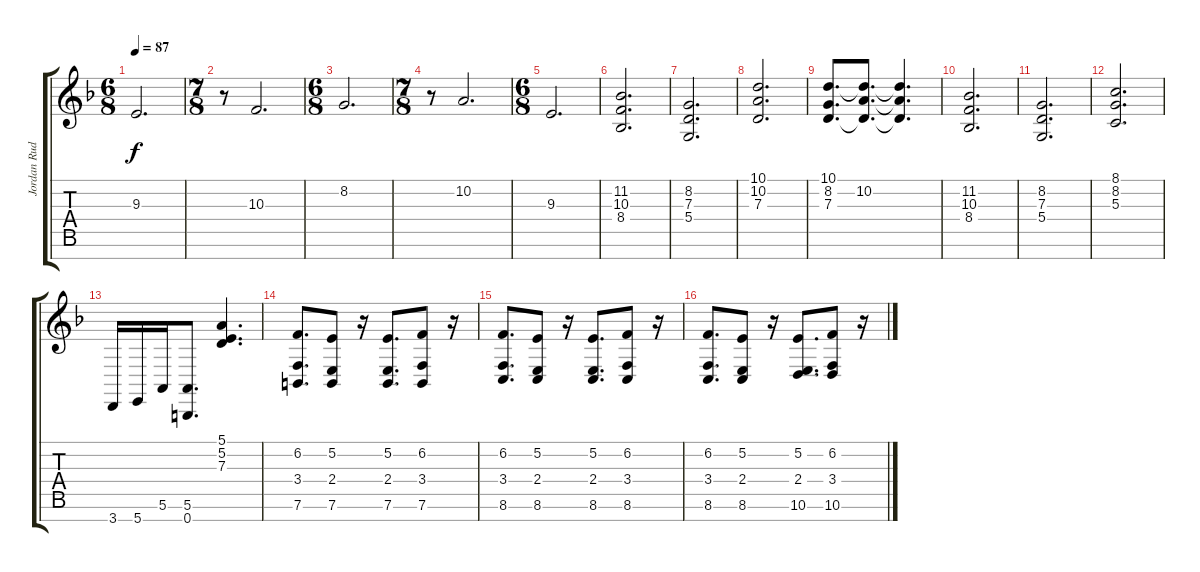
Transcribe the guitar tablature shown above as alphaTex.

\track ("Jordan Rudess - Keyboard" "Jordan Rud") {instrument lead2sawtooth}
\staff {score tabs}
\tuning (E4 B3 G3 D3 A2 E2 B1) {hide}
\ts (6 8)
\tempo 87
\clef g2
\ks dminor
9.3{t}.2{d dy f} |
\ts (7 8)
r.8 10.3.2{d} |
\ts (6 8)
8.2.2{d} |
\ts (7 8)
r.8 10.2.2{d} |
\ts (6 8)
9.3.2{d} |
(11.2 10.3 8.4).2{d instrument synthstrings1} |
(8.2 7.3 5.4).2{d} |
(10.1 10.2 7.3).2{d} |
(10.1 8.2 7.3).8{d} (10.1{t} 10.2 7.3{t}).8{d} (10.1{t} 10.2{t} 7.3{t}).4{d} |
(11.2 10.3 8.4).2{d} |
(8.2 7.3 5.4).2{d} |
(8.1 8.2 5.3).2{d} |
3.7.16 5.7.16 5.6.16 (5.6 0.7).8{d} (5.1 5.2 7.3).4{d} |
(6.2 3.4 7.6).8{d} (5.2 2.4 7.6).8 r.16 (5.2 2.4 7.6).8{d} (6.2 3.4 7.6).8 r.16 |
(6.2 3.4 8.6).8{d} (5.2 2.4 8.6).8 r.16 (5.2 2.4 8.6).8{d} (6.2 3.4 8.6).8 r.16 |
(6.2 3.4 8.6).8{d} (5.2 2.4 8.6).8 r.16 (5.2 2.4 10.6).8{d} (6.2 3.4 10.6).8 r.16
